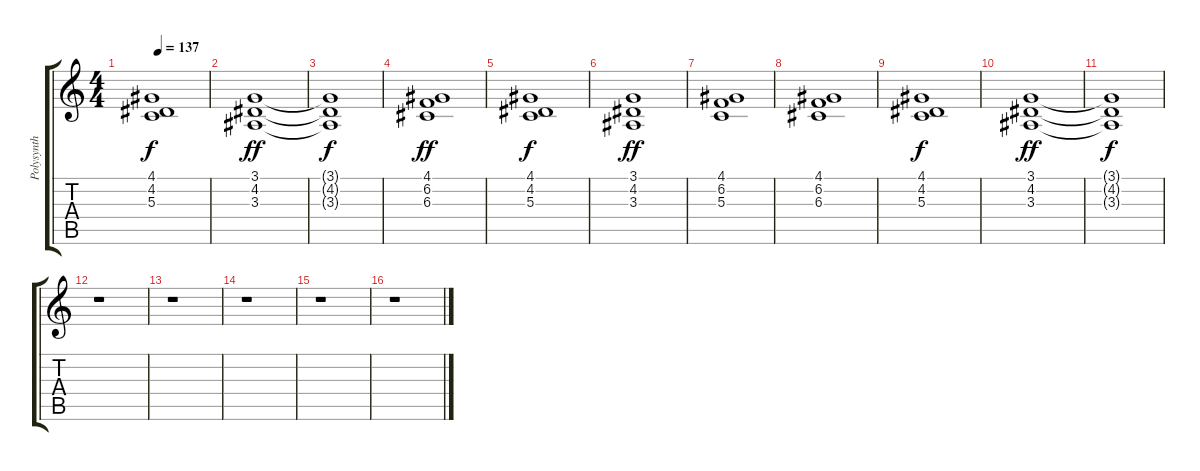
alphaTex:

\track ("Polysynth (Keyboard)" "Polysynth ") {instrument pad3polysynth}
\staff {score tabs}
\tuning (E4 B3 G3 D3 A2 E2) {hide}
\ts (4 4)
\tempo 137
\clef g2
\ks c
(4.1 4.2 5.3).1{dy f} |
(3.1 4.2 3.3).1{dy ff} |
(3.1{t} 4.2{t} 3.3{t}).1{dy f} |
(4.1 6.2 6.3).1{dy ff} |
(4.1 4.2 5.3).1{dy f} |
(3.1 4.2 3.3).1{dy ff} |
(4.1 6.2 5.3).1 |
(4.1 6.2 6.3).1 |
(4.1 4.2 5.3).1{dy f} |
(3.1 4.2 3.3).1{dy ff} |
(3.1{t} 4.2{t} 3.3{t}).1{dy f} |
r.1 |
r.1 |
r.1 |
r.1 |
r.1
